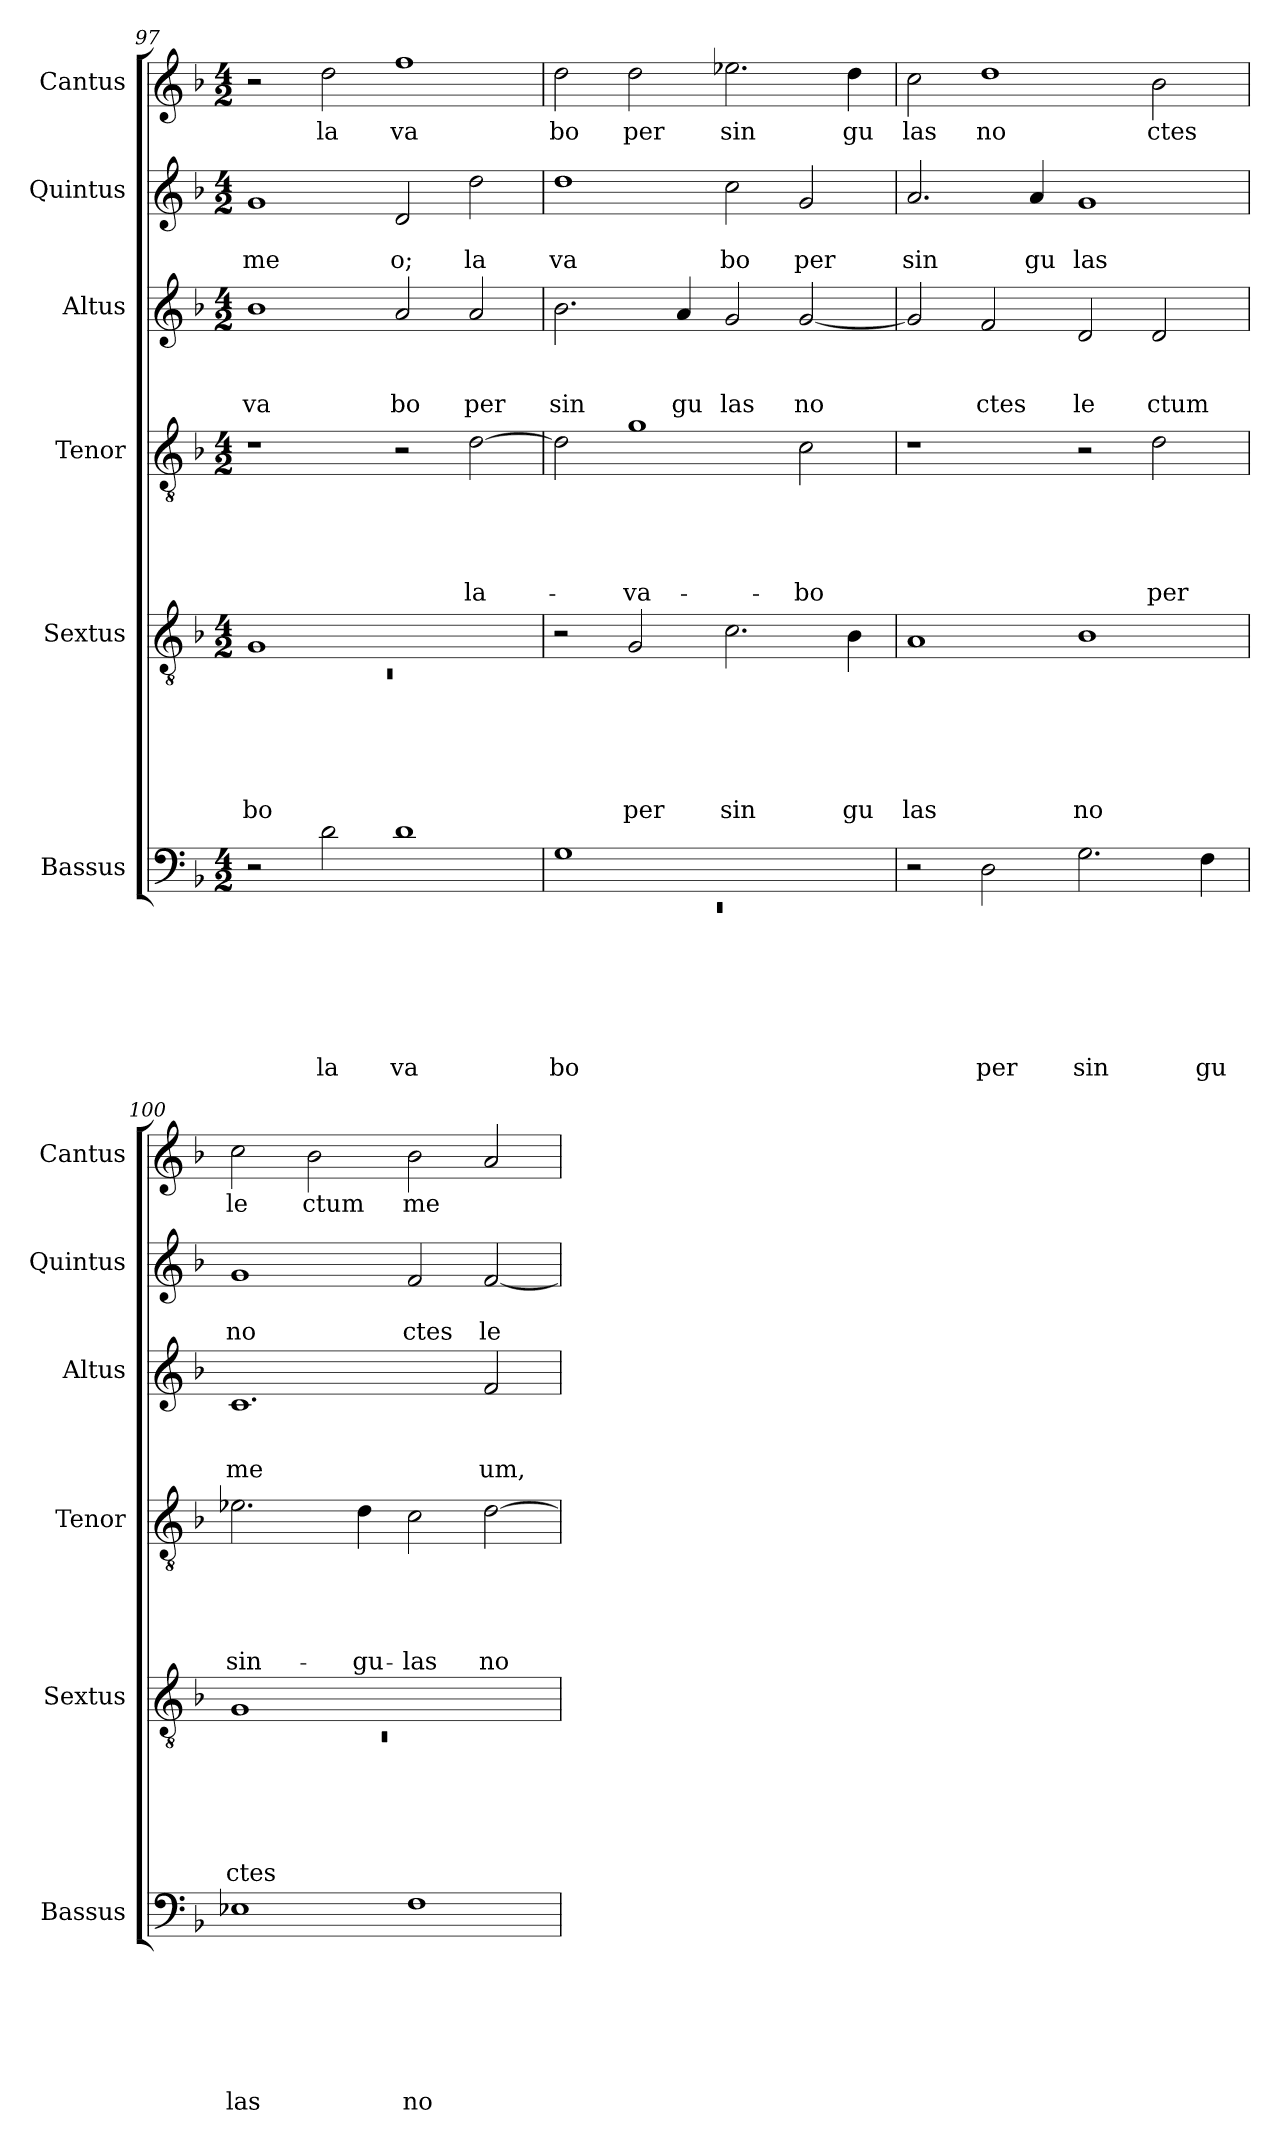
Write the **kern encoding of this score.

**kern	**text	**text	**text	**text	**text	**text	**text	**kern	**text	**text	**text	**text	**text	**text	**kern	**text	**text	**text	**text	**text	**kern	**text	**text	**text	**kern	**text	**text	**kern	**text
*part6	*part6	*part6	*part6	*part6	*part6	*part6	*part6	*part5	*part5	*part5	*part5	*part5	*part5	*part5	*part4	*part4	*part4	*part4	*part4	*part4	*part3	*part3	*part3	*part3	*part2	*part2	*part2	*part1	*part1
*staff6	*staff6	*staff6	*staff6	*staff6	*staff6	*staff6	*staff6	*staff5	*staff5	*staff5	*staff5	*staff5	*staff5	*staff5	*staff4	*staff4	*staff4	*staff4	*staff4	*staff4	*staff3	*staff3	*staff3	*staff3	*staff2	*staff2	*staff2	*staff1	*staff1
*I"Bassus	*	*	*	*	*	*	*	*I"Sextus	*	*	*	*	*	*	*I"Tenor	*	*	*	*	*	*I"Altus	*	*	*	*I"Quintus	*	*	*I"Cantus	*
*I'Bassus	*	*	*	*	*	*	*	*I'Sextus	*	*	*	*	*	*	*I'Tenor	*	*	*	*	*	*I'Altus	*	*	*	*I'Quintus	*	*	*I'Cantus	*
*clefF4	*	*	*	*	*	*	*	*clefGv2	*	*	*	*	*	*	*clefGv2	*	*	*	*	*	*clefG2	*	*	*	*clefG2	*	*	*clefG2	*
*k[b-]	*	*	*	*	*	*	*	*k[b-]	*	*	*	*	*	*	*k[b-]	*	*	*	*	*	*k[b-]	*	*	*	*k[b-]	*	*	*k[b-]	*
*F:	*	*	*	*	*	*	*	*F:	*	*	*	*	*	*	*F:	*	*	*	*	*	*F:	*	*	*	*F:	*	*	*F:	*
*M4/2	*	*	*	*	*	*	*	*M4/2	*	*	*	*	*	*	*M4/2	*	*	*	*	*	*M4/2	*	*	*	*M4/2	*	*	*M4/2	*
=97	=97	=97	=97	=97	=97	=97	=97	=97	=97	=97	=97	=97	=97	=97	=97	=97	=97	=97	=97	=97	=97	=97	=97	=97	=97	=97	=97	=97	=97
*	*	*	*	*	*	*	*	*^	*	*	*	*	*	*	*	*	*	*	*	*	*	*	*	*	*	*	*	*	*
!	!	!	!	!	!	!	!	!	!LO:N:vis=1	!	!	!	!	!	!LO:LY:b	!	!	!	!	!	!	!	!	!	!LO:LY:b	!	!	!LO:LY:b	!	!
2r	.	.	.	.	.	.	.	1G	0rC	.	.	.	.	.	bo	1r	.	.	.	.	.	1b-	.	.	va	1g	.	me	2r	.
!	!	!	!	!	!	!	!LO:LY:b	!	!	!	!	!	!	!	!	!	!	!	!	!	!	!	!	!	!	!	!	!	!	!LO:LY:b
2d\	.	.	.	.	.	.	la	.	.	.	.	.	.	.	.	.	.	.	.	.	.	.	.	.	.	.	.	.	2dd\	la
!	!	!	!	!	!	!	!LO:LY:b	!	!	!	!	!	!	!	!	!	!	!	!	!	!	!	!	!	!LO:LY:b	!	!	!LO:LY:b	!	!LO:LY:b
1d	.	.	.	.	.	.	va	1ryy	.	.	.	.	.	.	.	2r	.	.	.	.	.	2a/	.	.	bo	2d/	.	o;	1ff	va
!	!	!	!	!	!	!	!	!	!	!	!	!	!	!	!	!	!	!	!	!	!LO:LY:b	!	!	!	!LO:LY:b	!	!	!LO:LY:b	!	!
.	.	.	.	.	.	.	.	.	.	.	.	.	.	.	.	[>2d\	.	.	.	.	la-	2a/	.	.	per	2dd\	.	la	.	.
*	*	*	*	*	*	*	*	*v	*v	*	*	*	*	*	*	*	*	*	*	*	*	*	*	*	*	*	*	*	*	*
=98	=98	=98	=98	=98	=98	=98	=98	=98	=98	=98	=98	=98	=98	=98	=98	=98	=98	=98	=98	=98	=98	=98	=98	=98	=98	=98	=98	=98	=98
*^	*	*	*	*	*	*	*	*	*	*	*	*	*	*	*	*	*	*	*	*	*	*	*	*	*	*	*	*	*
!	!LO:N:vis=1	!	!	!	!	!	!	!LO:LY:b	!	!	!	!	!	!	!	!	!	!	!	!	!	!	!	!	!LO:LY:b	!	!	!LO:LY:b	!	!LO:LY:b
1G	0rEE	.	.	.	.	.	.	bo	2r	.	.	.	.	.	.	2d\]	.	.	.	.	.	2.b-\	.	.	sin	1dd	.	va	2dd\	bo
!	!	!	!	!	!	!	!	!	!	!	!	!	!	!	!LO:LY:b	!	!	!	!	!	!LO:LY:b	!	!	!	!	!	!	!	!	!LO:LY:b
.	.	.	.	.	.	.	.	.	2G/	.	.	.	.	.	per	1g	.	.	.	.	-va-	.	.	.	.	.	.	.	2dd\	per
!	!	!	!	!	!	!	!	!	!	!	!	!	!	!	!	!	!	!	!	!	!	!	!	!	!LO:LY:b	!	!	!	!	!
.	.	.	.	.	.	.	.	.	.	.	.	.	.	.	.	.	.	.	.	.	.	4a/	.	.	gu	.	.	.	.	.
!	!	!	!	!	!	!	!	!	!	!	!	!	!	!	!LO:LY:b	!	!	!	!	!	!	!	!	!	!LO:LY:b	!	!	!LO:LY:b	!	!LO:LY:b
1ryy	.	.	.	.	.	.	.	.	2.c\	.	.	.	.	.	sin	.	.	.	.	.	.	2g/	.	.	las	2cc\	.	bo	2.ee-X\	sin
!	!	!	!	!	!	!	!	!	!	!	!	!	!	!	!	!	!	!	!	!	!LO:LY:b	!	!	!	!LO:LY:b	!	!	!LO:LY:b	!	!
.	.	.	.	.	.	.	.	.	.	.	.	.	.	.	.	2c\	.	.	.	.	-bo	[<2g/	.	.	no	2g/	.	per	.	.
!	!	!	!	!	!	!	!	!	!	!	!	!	!	!	!LO:LY:b	!	!	!	!	!	!	!	!	!	!	!	!	!	!	!LO:LY:b
.	.	.	.	.	.	.	.	.	4B-\	.	.	.	.	.	gu	.	.	.	.	.	.	.	.	.	.	.	.	.	4dd\	gu
*v	*v	*	*	*	*	*	*	*	*	*	*	*	*	*	*	*	*	*	*	*	*	*	*	*	*	*	*	*	*	*
=99	=99	=99	=99	=99	=99	=99	=99	=99	=99	=99	=99	=99	=99	=99	=99	=99	=99	=99	=99	=99	=99	=99	=99	=99	=99	=99	=99	=99	=99
!	!	!	!	!	!	!	!	!	!	!	!	!	!	!LO:LY:b	!	!	!	!	!	!	!	!	!	!	!	!	!LO:LY:b	!	!LO:LY:b
2r	.	.	.	.	.	.	.	1A	.	.	.	.	.	las	1r	.	.	.	.	.	2g/]	.	.	.	2.a/	.	sin	2cc\	las
!	!	!	!	!	!	!	!LO:LY:b	!	!	!	!	!	!	!	!	!	!	!	!	!	!	!	!	!LO:LY:b	!	!	!	!	!LO:LY:b
2D\	.	.	.	.	.	.	per	.	.	.	.	.	.	.	.	.	.	.	.	.	2f/	.	.	ctes	.	.	.	1dd	no
!	!	!	!	!	!	!	!	!	!	!	!	!	!	!	!	!	!	!	!	!	!	!	!	!	!	!	!LO:LY:b	!	!
.	.	.	.	.	.	.	.	.	.	.	.	.	.	.	.	.	.	.	.	.	.	.	.	.	4a/	.	gu	.	.
!	!	!	!	!	!	!	!LO:LY:b	!	!	!	!	!	!	!LO:LY:b	!	!	!	!	!	!	!	!	!	!LO:LY:b	!	!	!LO:LY:b	!	!
2.G\	.	.	.	.	.	.	sin	1B-	.	.	.	.	.	no	2r	.	.	.	.	.	2d/	.	.	le	1g	.	las	.	.
!	!	!	!	!	!	!	!	!	!	!	!	!	!	!	!	!	!	!	!	!LO:LY:b	!	!	!	!LO:LY:b	!	!	!	!	!LO:LY:b
.	.	.	.	.	.	.	.	.	.	.	.	.	.	.	2d\	.	.	.	.	per	2d/	.	.	ctum	.	.	.	2b-\	ctes
!	!	!	!	!	!	!	!LO:LY:b	!	!	!	!	!	!	!	!	!	!	!	!	!	!	!	!	!	!	!	!	!	!
4F\	.	.	.	.	.	.	gu	.	.	.	.	.	.	.	.	.	.	.	.	.	.	.	.	.	.	.	.	.	.
=100	=100	=100	=100	=100	=100	=100	=100	=100	=100	=100	=100	=100	=100	=100	=100	=100	=100	=100	=100	=100	=100	=100	=100	=100	=100	=100	=100	=100	=100
*	*	*	*	*	*	*	*	*^	*	*	*	*	*	*	*	*	*	*	*	*	*	*	*	*	*	*	*	*	*
!	!	!	!	!	!	!	!LO:LY:b	!	!LO:N:vis=1	!	!	!	!	!	!LO:LY:b	!	!	!	!	!	!LO:LY:b	!	!	!	!LO:LY:b	!	!	!LO:LY:b	!	!LO:LY:b
1E-X	.	.	.	.	.	.	las	1G	0rC	.	.	.	.	.	ctes	2.e-X\	.	.	.	.	sin-	1.c	.	.	me	1g	.	no	2cc\	le
!	!	!	!	!	!	!	!	!	!	!	!	!	!	!	!	!	!	!	!	!	!	!	!	!	!	!	!	!	!	!LO:LY:b
.	.	.	.	.	.	.	.	.	.	.	.	.	.	.	.	.	.	.	.	.	.	.	.	.	.	.	.	.	2b-\	ctum
!	!	!	!	!	!	!	!	!	!	!	!	!	!	!	!	!	!	!	!	!	!LO:LY:b	!	!	!	!	!	!	!	!	!
.	.	.	.	.	.	.	.	.	.	.	.	.	.	.	.	4d\	.	.	.	.	-gu-	.	.	.	.	.	.	.	.	.
!	!	!	!	!	!	!	!LO:LY:b	!	!	!	!	!	!	!	!	!	!	!	!	!	!LO:LY:b	!	!	!	!	!	!	!LO:LY:b	!	!LO:LY:b
1F	.	.	.	.	.	.	no	1ryy	.	.	.	.	.	.	.	2c\	.	.	.	.	-las	.	.	.	.	2f/	.	ctes	2b-\	me
!	!	!	!	!	!	!	!	!	!	!	!	!	!	!	!	!	!	!	!	!	!LO:LY:b	!	!	!	!LO:LY:b	!	!	!LO:LY:b	!	!
.	.	.	.	.	.	.	.	.	.	.	.	.	.	.	.	[<2d\	.	.	.	.	no-	2f/	.	.	um,	[<2f/	.	le	2a/	.
*	*	*	*	*	*	*	*	*v	*v	*	*	*	*	*	*	*	*	*	*	*	*	*	*	*	*	*	*	*	*	*
=	=	=	=	=	=	=	=	=	=	=	=	=	=	=	=	=	=	=	=	=	=	=	=	=	=	=	=	=	=
*-	*-	*-	*-	*-	*-	*-	*-	*-	*-	*-	*-	*-	*-	*-	*-	*-	*-	*-	*-	*-	*-	*-	*-	*-	*-	*-	*-	*-	*-
